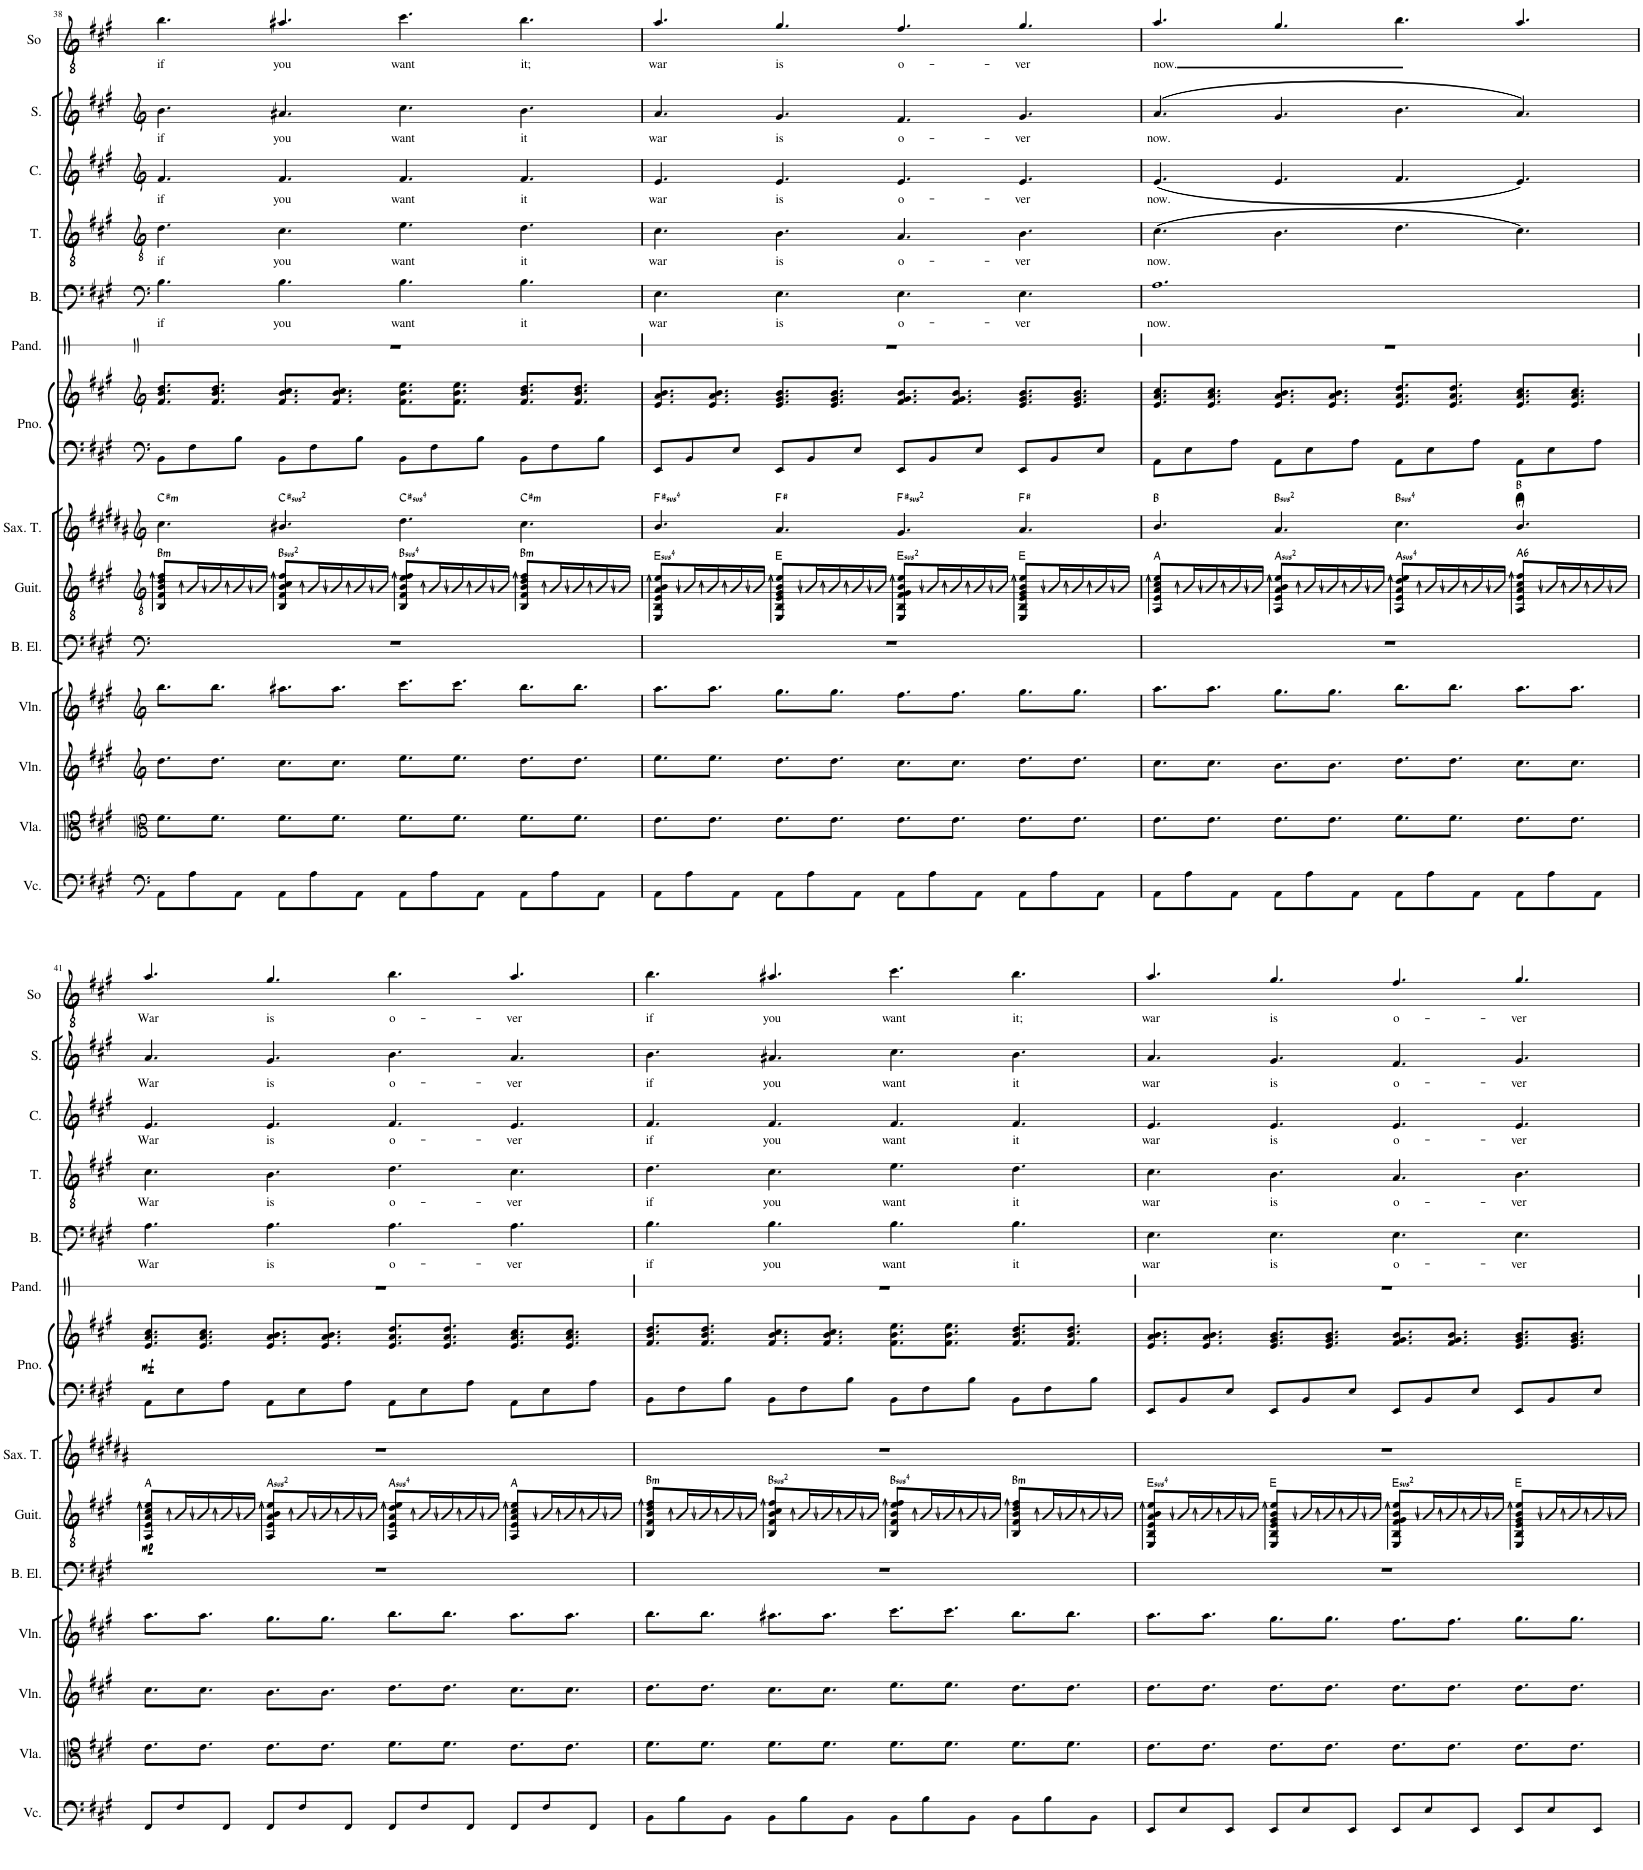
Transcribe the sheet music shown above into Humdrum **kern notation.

**kern	**kern	**kern	**kern	**kern	**kern	**dynam	**harte	**kern	**harte	**kern	**harte	**kern	**kern	**dynam	**kern	**kern	**text	**kern	**text	**kern	**text	**kern	**text	**kern	**text
*part15	*part14	*part13	*part12	*part11	*part10	*part10	*part10	*part9	*part9	*part8	*part8	*part7	*part7	*part7	*part6	*part5	*part5	*part4	*part4	*part3	*part3	*part2	*part2	*part1	*part1
*staff16	*staff15	*staff14	*staff13	*staff12	*staff11	*staff11	*	*staff10	*	*staff9	*	*staff8	*staff7	*staff7/8	*staff6	*staff5	*staff5	*staff4	*staff4	*staff3	*staff3	*staff2	*staff2	*staff1	*staff1
*I"Violoncel	*I"Viola	*I"Violí	*I"Violí	*I"Baix elèctric	*I"Guitarra acústica	*	*	*I"Saxòfon Tenor	*	*I"Saxòfon Contralt	*	*I"Piano	*	*	*I"Pandereta	*I"Baix	*	*I"Tenor	*	*I"Contralt	*	*I"Soprano	*	*I"Solo	*
*I'Vc.	*I'Vla.	*	*	*I'B. El.	*I'Guit.	*	*	*I'Sax. T.	*	*I'Sax. Contr.	*	*I'Pno.	*	*	*I'Pand.	*I'B.	*	*I'T.	*	*I'C.	*	*I'S.	*	*I'So	*
!!LO:PB:g=z
*clefF4	*clefC3	*clefG2	*clefG2	*clefF4	*clefGv2	*	*	*clefG2	*	*clefG2	*	*clefF4	*clefG2	*	*clefX	*clefF4	*	*clefGv2	*	*clefG2	*	*clefG2	*	*clefGv2	*
*	*	*	*	*ITrd7c12	*	*	*	*ITrd8c14	*	*ITrd5c9	*	*	*	*	*	*	*	*	*	*	*	*	*	*	*
*k[f#c#g#]	*k[f#c#g#]	*k[f#c#g#]	*k[f#c#g#]	*k[f#c#g#]	*k[f#c#g#]	*	*	*k[f#c#g#d#a#]	*	*k[f#c#g#d#a#e#]	*	*k[f#c#g#]	*k[f#c#g#]	*	*k[]	*k[f#c#g#]	*	*k[f#c#g#]	*	*k[f#c#g#]	*	*k[f#c#g#]	*	*k[f#c#g#]	*
*M12/8	*M12/8	*M12/8	*M12/8	*M12/8	*M12/8	*	*	*M12/8	*	*M12/8	*	*M12/8	*M12/8	*	*M12/8	*M12/8	*	*M12/8	*	*M12/8	*	*M12/8	*	*M12/8	*
=38	=38	=38	=38	=38	=38	=38	=38	=38	=38	=38	=38	=38	=38	=38	=38	=38	=38	=38	=38	=38	=38	=38	=38	=38	=38
!	!	!	!	!	!	!	!LO:H:kt=m	!	!LO:H:kt=m	!	!LO:H:kt=m	!	!	!	!	!	!LO:LY:b	!	!LO:LY:b	!	!LO:LY:b	!	!LO:LY:b	!	!LO:LY:b
8AA\L	8.f#\L	8.dd\L	8.bb\L	1.r	8BB/ 8F#/ 8B/ 8d/ 8f#/L	.	B:min	4.cc#\	C#:min	4.g#	G#:min	8BB\L	8.f#/ 8.b/ 8.dd/L	.	1.r	4.B\	if	4.d\	if	4.f#/	if	4.b\	if	4.b\	if
8A\	.	.	.	.	16BB/ 16F#/ 16B/ 16d/ 16f#/L	.	.	.	.	.	.	8F#\	.	.	.	.	.	.	.	.	.	.	.	.	.
.	8.f#\J	8.dd\J	8.bb\J	.	16BB/ 16F#/ 16B/ 16d/ 16f#/	.	.	.	.	.	.	.	8.f#/ 8.b/ 8.dd/J	.	.	.	.	.	.	.	.	.	.	.	.
8AA\J	.	.	.	.	16BB/ 16F#/ 16B/ 16d/ 16f#/	.	.	.	.	.	.	8B\J	.	.	.	.	.	.	.	.	.	.	.	.	.
.	.	.	.	.	16BB/ 16F#/ 16B/ 16d/ 16f#/JJ	.	.	.	.	.	.	.	.	.	.	.	.	.	.	.	.	.	.	.	.
!	!	!	!	!	!	!	!LO:H:kt=2	!	!LO:H:kt=2	!	!LO:H:kt=2	!	!	!	!	!	!LO:LY:b	!	!LO:LY:b	!	!LO:LY:b	!	!LO:LY:b	!	!LO:LY:b
8AA\L	8.f#\L	8.cc#\L	8.aa#X\L	.	8BB/ 8F#/ 8B/ 8c#/ 8f#/L	.	B:(1,2,5)	4.b#X/	C#:(1,2,5)	4.f##X	G#:(1,2,5)	8BB\L	8.f#/ 8.b/ 8.cc#/L	.	.	4.B\	you	4.c#\	you	4.f#/	you	4.a#X/	you	4.a#X/	you
8A\	.	.	.	.	16BB/ 16F#/ 16B/ 16c#/ 16f#/L	.	.	.	.	.	.	8F#\	.	.	.	.	.	.	.	.	.	.	.	.	.
.	8.f#\J	8.cc#\J	8.aa#\J	.	16BB/ 16F#/ 16B/ 16c#/ 16f#/	.	.	.	.	.	.	.	8.f#/ 8.b/ 8.cc#/J	.	.	.	.	.	.	.	.	.	.	.	.
8AA\J	.	.	.	.	16BB/ 16F#/ 16B/ 16c#/ 16f#/	.	.	.	.	.	.	8B\J	.	.	.	.	.	.	.	.	.	.	.	.	.
.	.	.	.	.	16BB/ 16F#/ 16B/ 16c#/ 16f#/JJ	.	.	.	.	.	.	.	.	.	.	.	.	.	.	.	.	.	.	.	.
!	!	!	!	!	!	!	!LO:H:kt=4	!	!LO:H:kt=4	!	!LO:H:kt=4	!	!	!	!	!	!LO:LY:b	!	!LO:LY:b	!	!LO:LY:b	!	!LO:LY:b	!	!LO:LY:b
8AA\L	8.f#\L	8.ee\L	8.ccc#\L	.	8BB/ 8F#/ 8B/ 8e/ 8f#/L	.	B:sus4	4.dd#\	C#:sus4	4.a#	G#:sus4	8BB\L	8.f#\ 8.b\ 8.ee\L	.	.	4.B\	want	4.e\	want	4.f#/	want	4.cc#\	want	4.cc#\	want
8A\	.	.	.	.	16BB/ 16F#/ 16B/ 16e/ 16f#/L	.	.	.	.	.	.	8F#\	.	.	.	.	.	.	.	.	.	.	.	.	.
.	8.f#\J	8.ee\J	8.ccc#\J	.	16BB/ 16F#/ 16B/ 16e/ 16f#/	.	.	.	.	.	.	.	8.f#\ 8.b\ 8.ee\J	.	.	.	.	.	.	.	.	.	.	.	.
8AA\J	.	.	.	.	16BB/ 16F#/ 16B/ 16e/ 16f#/	.	.	.	.	.	.	8B\J	.	.	.	.	.	.	.	.	.	.	.	.	.
.	.	.	.	.	16BB/ 16F#/ 16B/ 16e/ 16f#/JJ	.	.	.	.	.	.	.	.	.	.	.	.	.	.	.	.	.	.	.	.
!	!	!	!	!	!	!	!LO:H:kt=m	!	!LO:H:kt=m	!	!LO:H:kt=m	!	!	!	!	!	!LO:LY:b	!	!LO:LY:b	!	!LO:LY:b	!	!LO:LY:b	!	!LO:LY:b
8AA\L	8.f#\L	8.dd\L	8.bb\L	.	8BB/ 8F#/ 8B/ 8d/ 8f#/L	.	B:min	4.cc#\	C#:min	4.g#	G#:min	8BB\L	8.f#/ 8.b/ 8.dd/L	.	.	4.B\	it	4.d\	it	4.f#/	it	4.b\	it	4.b\	it;
8A\	.	.	.	.	16BB/ 16F#/ 16B/ 16d/ 16f#/L	.	.	.	.	.	.	8F#\	.	.	.	.	.	.	.	.	.	.	.	.	.
.	8.f#\J	8.dd\J	8.bb\J	.	16BB/ 16F#/ 16B/ 16d/ 16f#/	.	.	.	.	.	.	.	8.f#/ 8.b/ 8.dd/J	.	.	.	.	.	.	.	.	.	.	.	.
8AA\J	.	.	.	.	16BB/ 16F#/ 16B/ 16d/ 16f#/	.	.	.	.	.	.	8B\J	.	.	.	.	.	.	.	.	.	.	.	.	.
.	.	.	.	.	16BB/ 16F#/ 16B/ 16d/ 16f#/JJ	.	.	.	.	.	.	.	.	.	.	.	.	.	.	.	.	.	.	.	.
=39	=39	=39	=39	=39	=39	=39	=39	=39	=39	=39	=39	=39	=39	=39	=39	=39	=39	=39	=39	=39	=39	=39	=39	=39	=39
!	!	!	!	!	!	!	!LO:H:kt=4	!	!LO:H:kt=4	!	!LO:H:kt=4	!	!	!	!	!	!LO:LY:b	!	!LO:LY:b	!	!LO:LY:b	!	!LO:LY:b	!	!LO:LY:b
8AA\L	8.e\L	8.ee\L	8.aa\L	1.r	8EE/ 8BB/ 8E/ 8A/ 8B/ 8e/L	.	E:sus4	4.b/	F#:sus4	4.f#	C#:sus4	8EE/L	8.e/ 8.a/ 8.b/L	.	1.r	4.E\	war	4.c#\	war	4.e/	war	4.a/	war	4.a/	war
8A\	.	.	.	.	16AA/ 16E/ 16A/ 16c#/ 16e/L	.	.	.	.	.	.	8BB/	.	.	.	.	.	.	.	.	.	.	.	.	.
.	8.e\J	8.ee\J	8.aa\J	.	16AA/ 16E/ 16A/ 16c#/ 16e/	.	.	.	.	.	.	.	8.e/ 8.a/ 8.b/J	.	.	.	.	.	.	.	.	.	.	.	.
8AA\J	.	.	.	.	16AA/ 16E/ 16A/ 16c#/ 16e/	.	.	.	.	.	.	8E/J	.	.	.	.	.	.	.	.	.	.	.	.	.
.	.	.	.	.	16AA/ 16E/ 16A/ 16c#/ 16e/JJ	.	.	.	.	.	.	.	.	.	.	.	.	.	.	.	.	.	.	.	.
!	!	!	!	!	!	!	!	!	!	!	!	!	!	!	!	!	!LO:LY:b	!	!LO:LY:b	!	!LO:LY:b	!	!LO:LY:b	!	!LO:LY:b
8AA\L	8.e\L	8.dd\L	8.gg#\L	.	8EE/ 8BB/ 8E/ 8G#/ 8B/ 8e/L	.	E:maj	4.a#/	F#:maj	4.e#	C#:maj	8EE/L	8.e/ 8.g#/ 8.b/L	.	.	4.E\	is	4.B\	is	4.e/	is	4.g#/	is	4.g#/	is
8A\	.	.	.	.	16AA/ 16E/ 16A/ 16c#/ 16e/L	.	.	.	.	.	.	8BB/	.	.	.	.	.	.	.	.	.	.	.	.	.
.	8.e\J	8.dd\J	8.gg#\J	.	16AA/ 16E/ 16A/ 16c#/ 16e/	.	.	.	.	.	.	.	8.e/ 8.g#/ 8.b/J	.	.	.	.	.	.	.	.	.	.	.	.
8AA\J	.	.	.	.	16AA/ 16E/ 16A/ 16c#/ 16e/	.	.	.	.	.	.	8E/J	.	.	.	.	.	.	.	.	.	.	.	.	.
.	.	.	.	.	16AA/ 16E/ 16A/ 16c#/ 16e/JJ	.	.	.	.	.	.	.	.	.	.	.	.	.	.	.	.	.	.	.	.
!	!	!	!	!	!	!	!LO:H:kt=2	!	!LO:H:kt=2	!	!LO:H:kt=2	!	!	!	!	!	!LO:LY:b	!	!LO:LY:b	!	!LO:LY:b	!	!LO:LY:b	!	!LO:LY:b
8AA\L	8.e\L	8.cc#\L	8.ff#\L	.	8EE/ 8BB/ 8F#/ 8G#/ 8B/ 8e/L	.	E:(1,2,5)	4.g#/	F#:(1,2,5)	4.d#	C#:(1,2,5)	8EE/L	8.f#/ 8.g#/ 8.b/L	.	.	4.E\	o-	4.A/	o-	4.e/	o-	4.f#/	o-	4.f#/	o-
8A\	.	.	.	.	16AA/ 16E/ 16A/ 16c#/ 16e/L	.	.	.	.	.	.	8BB/	.	.	.	.	.	.	.	.	.	.	.	.	.
.	8.e\J	8.cc#\J	8.ff#\J	.	16AA/ 16E/ 16A/ 16c#/ 16e/	.	.	.	.	.	.	.	8.f#/ 8.g#/ 8.b/J	.	.	.	.	.	.	.	.	.	.	.	.
8AA\J	.	.	.	.	16AA/ 16E/ 16A/ 16c#/ 16e/	.	.	.	.	.	.	8E/J	.	.	.	.	.	.	.	.	.	.	.	.	.
.	.	.	.	.	16AA/ 16E/ 16A/ 16c#/ 16e/JJ	.	.	.	.	.	.	.	.	.	.	.	.	.	.	.	.	.	.	.	.
!	!	!	!	!	!	!	!	!	!	!	!	!	!	!	!	!	!LO:LY:b	!	!LO:LY:b	!	!LO:LY:b	!	!LO:LY:b	!	!LO:LY:b
8AA\L	8.e\L	8.dd\L	8.gg#\L	.	8EE/ 8BB/ 8E/ 8G#/ 8B/ 8e/L	.	E:maj	4.a#/	F#:maj	4.e#	C#:maj	8EE/L	8.e/ 8.g#/ 8.b/L	.	.	4.E\	-ver	4.B\	-ver	4.e/	-ver	4.g#/	-ver	4.g#/	-ver
8A\	.	.	.	.	16AA/ 16E/ 16A/ 16c#/ 16e/L	.	.	.	.	.	.	8BB/	.	.	.	.	.	.	.	.	.	.	.	.	.
.	8.e\J	8.dd\J	8.gg#\J	.	16AA/ 16E/ 16A/ 16c#/ 16e/	.	.	.	.	.	.	.	8.e/ 8.g#/ 8.b/J	.	.	.	.	.	.	.	.	.	.	.	.
8AA\J	.	.	.	.	16AA/ 16E/ 16A/ 16c#/ 16e/	.	.	.	.	.	.	8E/J	.	.	.	.	.	.	.	.	.	.	.	.	.
.	.	.	.	.	16AA/ 16E/ 16A/ 16c#/ 16e/JJ	.	.	.	.	.	.	.	.	.	.	.	.	.	.	.	.	.	.	.	.
=40	=40	=40	=40	=40	=40	=40	=40	=40	=40	=40	=40	=40	=40	=40	=40	=40	=40	=40	=40	=40	=40	=40	=40	=40	=40
!	!	!	!	!	!	!	!	!	!	!	!	!	!	!	!	!	!LO:LY:b	!	!LO:LY:b	!	!LO:LY:b	!	!LO:LY:b	!	!LO:LY:b
8AA\L	8.e\L	8.cc#\L	8.aa\L	1.r	8AA/ 8E/ 8A/ 8c#/ 8e/L	.	A:maj	4.b/	B:maj	4.f#	F#:maj	8AA\L	8.e/ 8.a/ 8.cc#/L	.	1.r	1.A	now.	(4.c#\	now.	(4.e/	now.	(4.a/	now.	4.a/	now.
8A\	.	.	.	.	16AA/ 16E/ 16A/ 16c#/ 16e/L	.	.	.	.	.	.	8E\	.	.	.	.	.	.	.	.	.	.	.	.	.
.	8.e\J	8.cc#\J	8.aa\J	.	16AA/ 16E/ 16A/ 16c#/ 16e/	.	.	.	.	.	.	.	8.e/ 8.a/ 8.cc#/J	.	.	.	.	.	.	.	.	.	.	.	.
8AA\J	.	.	.	.	16AA/ 16E/ 16A/ 16c#/ 16e/	.	.	.	.	.	.	8A\J	.	.	.	.	.	.	.	.	.	.	.	.	.
.	.	.	.	.	16AA/ 16E/ 16A/ 16c#/ 16e/JJ	.	.	.	.	.	.	.	.	.	.	.	.	.	.	.	.	.	.	.	.
!	!	!	!	!	!	!	!LO:H:kt=2	!	!LO:H:kt=2	!	!LO:H:kt=2	!	!	!	!	!	!	!	!	!	!	!	!	!	!
8AA\L	8.e\L	8.b\L	8.gg#\L	.	8AA/ 8E/ 8A/ 8B/ 8e/L	.	A:(1,2,5)	4.a#/	B:(1,2,5)	4.e#	F#:(1,2,5)	8AA\L	8.e/ 8.a/ 8.b/L	.	.	.	.	4.B\	.	4.e/	.	4.g#/	.	4.g#/	.
8A\	.	.	.	.	16AA/ 16E/ 16A/ 16B/ 16e/L	.	.	.	.	.	.	8E\	.	.	.	.	.	.	.	.	.	.	.	.	.
.	8.e\J	8.b\J	8.gg#\J	.	16AA/ 16E/ 16A/ 16B/ 16e/	.	.	.	.	.	.	.	8.e/ 8.a/ 8.b/J	.	.	.	.	.	.	.	.	.	.	.	.
8AA\J	.	.	.	.	16AA/ 16E/ 16A/ 16B/ 16e/	.	.	.	.	.	.	8A\J	.	.	.	.	.	.	.	.	.	.	.	.	.
.	.	.	.	.	16AA/ 16E/ 16A/ 16B/ 16e/JJ	.	.	.	.	.	.	.	.	.	.	.	.	.	.	.	.	.	.	.	.
!	!	!	!	!	!	!	!LO:H:kt=4	!	!LO:H:kt=4	!	!LO:H:kt=4	!	!	!	!	!	!	!	!	!	!	!	!	!	!
8AA\L	8.f#\L	8.dd\L	8.bb\L	.	8AA/ 8E/ 8A/ 8d/ 8e/L	.	A:sus4	4.cc#\	B:sus4	4.g#	F#:sus4	8AA\L	8.e/ 8.a/ 8.dd/L	.	.	.	.	4.d\	.	4.f#/	.	4.b\	.	4.b\	.
8A\	.	.	.	.	16AA/ 16E/ 16A/ 16d/ 16e/L	.	.	.	.	.	.	8E\	.	.	.	.	.	.	.	.	.	.	.	.	.
.	8.f#\J	8.dd\J	8.bb\J	.	16AA/ 16E/ 16A/ 16d/ 16e/	.	.	.	.	.	.	.	8.e/ 8.a/ 8.dd/J	.	.	.	.	.	.	.	.	.	.	.	.
8AA\J	.	.	.	.	16AA/ 16E/ 16A/ 16d/ 16e/	.	.	.	.	.	.	8A\J	.	.	.	.	.	.	.	.	.	.	.	.	.
.	.	.	.	.	16AA/ 16E/ 16A/ 16d/ 16e/JJ	.	.	.	.	.	.	.	.	.	.	.	.	.	.	.	.	.	.	.	.
!	!	!	!	!	!	!	!LO:H:kt=6	!	!	!	!	!	!	!	!	!	!	!	!	!	!	!	!	!	!
8AA\L	8.e\L	8.cc#\L	8.aa\L	.	8AA/ 8E/ 8A/ 8c#/ 8f#/L	.	A:maj6	4.b;</	B:maj	4.f#;<	F#:maj	8AA\L	8.e/ 8.a/ 8.cc#/L	.	.	.	.	4.c#\)	.	4.e/)	.	4.a/)	.	4.a/	.
8A\	.	.	.	.	16AA/ 16E/ 16A/ 16c#/ 16e/L	.	.	.	.	.	.	8E\	.	.	.	.	.	.	.	.	.	.	.	.	.
.	8.e\J	8.cc#\J	8.aa\J	.	16AA/ 16E/ 16A/ 16c#/ 16e/	.	.	.	.	.	.	.	8.e/ 8.a/ 8.cc#/J	.	.	.	.	.	.	.	.	.	.	.	.
8AA\J	.	.	.	.	16AA/ 16E/ 16A/ 16c#/ 16e/	.	.	.	.	.	.	8A\J	.	.	.	.	.	.	.	.	.	.	.	.	.
.	.	.	.	.	16AA/ 16E/ 16A/ 16c#/ 16e/JJ	.	.	.	.	.	.	.	.	.	.	.	.	.	.	.	.	.	.	.	.
!!LO:LB:g=z
=41	=41	=41	=41	=41	=41	=41	=41	=41	=41	=41	=41	=41	=41	=41	=41	=41	=41	=41	=41	=41	=41	=41	=41	=41	=41
!	!	!	!	!	!	!LO:DY:b	!	!	!	!	!	!	!	!	!	!	!LO:LY:b	!	!LO:LY:b	!	!LO:LY:b	!	!LO:LY:b	!	!LO:LY:b
!	!	!	!	!	!	!LO:DY:n=1:b	!	!	!	!	!	!	!	!LO:DY:b	!	!	!	!	!	!	!	!	!	!	!
!	!	!	!	!	!	!	!	!	!	!	!	!	!	!LO:DY:n=1:b	!	!	!	!	!	!	!	!	!	!	!
8FF#/L	8.e\L	8.cc#\L	8.aa\L	1.r	8AA/ 8E/ 8A/ 8c#/ 8e/L	mp mp	A:maj	1.r	.	1.r	.	8AA\L	8.e/ 8.a/ 8.cc#/L	mf mf	1.r	4.A\	War	4.c#\	War	4.e/	War	4.a/	War	4.a/	War
8F#/	.	.	.	.	16AA/ 16E/ 16A/ 16c#/ 16e/L	.	.	.	.	.	.	8E\	.	.	.	.	.	.	.	.	.	.	.	.	.
.	8.e\J	8.cc#\J	8.aa\J	.	16AA/ 16E/ 16A/ 16c#/ 16e/	.	.	.	.	.	.	.	8.e/ 8.a/ 8.cc#/J	.	.	.	.	.	.	.	.	.	.	.	.
8FF#/J	.	.	.	.	16AA/ 16E/ 16A/ 16c#/ 16e/	.	.	.	.	.	.	8A\J	.	.	.	.	.	.	.	.	.	.	.	.	.
.	.	.	.	.	16AA/ 16E/ 16A/ 16c#/ 16e/JJ	.	.	.	.	.	.	.	.	.	.	.	.	.	.	.	.	.	.	.	.
!	!	!	!	!	!	!	!LO:H:kt=2	!	!	!	!	!	!	!	!	!	!LO:LY:b	!	!LO:LY:b	!	!LO:LY:b	!	!LO:LY:b	!	!LO:LY:b
8FF#/L	8.e\L	8.b\L	8.gg#\L	.	8AA/ 8E/ 8A/ 8B/ 8e/L	.	A:(1,2,5)	.	.	.	.	8AA\L	8.e/ 8.a/ 8.b/L	.	.	4.A\	is	4.B\	is	4.e/	is	4.g#/	is	4.g#/	is
8F#/	.	.	.	.	16AA/ 16E/ 16A/ 16B/ 16e/L	.	.	.	.	.	.	8E\	.	.	.	.	.	.	.	.	.	.	.	.	.
.	8.e\J	8.b\J	8.gg#\J	.	16AA/ 16E/ 16A/ 16B/ 16e/	.	.	.	.	.	.	.	8.e/ 8.a/ 8.b/J	.	.	.	.	.	.	.	.	.	.	.	.
8FF#/J	.	.	.	.	16AA/ 16E/ 16A/ 16B/ 16e/	.	.	.	.	.	.	8A\J	.	.	.	.	.	.	.	.	.	.	.	.	.
.	.	.	.	.	16AA/ 16E/ 16A/ 16B/ 16e/JJ	.	.	.	.	.	.	.	.	.	.	.	.	.	.	.	.	.	.	.	.
!	!	!	!	!	!	!	!LO:H:kt=4	!	!	!	!	!	!	!	!	!	!LO:LY:b	!	!LO:LY:b	!	!LO:LY:b	!	!LO:LY:b	!	!LO:LY:b
8FF#/L	8.f#\L	8.dd\L	8.bb\L	.	8AA/ 8E/ 8A/ 8d/ 8e/L	.	A:sus4	.	.	.	.	8AA\L	8.e/ 8.a/ 8.dd/L	.	.	4.A\	o-	4.d\	o-	4.f#/	o-	4.b\	o-	4.b\	o-
8F#/	.	.	.	.	16AA/ 16E/ 16A/ 16d/ 16e/L	.	.	.	.	.	.	8E\	.	.	.	.	.	.	.	.	.	.	.	.	.
.	8.f#\J	8.dd\J	8.bb\J	.	16AA/ 16E/ 16A/ 16d/ 16e/	.	.	.	.	.	.	.	8.e/ 8.a/ 8.dd/J	.	.	.	.	.	.	.	.	.	.	.	.
8FF#/J	.	.	.	.	16AA/ 16E/ 16A/ 16d/ 16e/	.	.	.	.	.	.	8A\J	.	.	.	.	.	.	.	.	.	.	.	.	.
.	.	.	.	.	16AA/ 16E/ 16A/ 16d/ 16e/JJ	.	.	.	.	.	.	.	.	.	.	.	.	.	.	.	.	.	.	.	.
!	!	!	!	!	!	!	!	!	!	!	!	!	!	!	!	!	!LO:LY:b	!	!LO:LY:b	!	!LO:LY:b	!	!LO:LY:b	!	!LO:LY:b
8FF#/L	8.e\L	8.cc#\L	8.aa\L	.	8AA/ 8E/ 8A/ 8c#/ 8e/L	.	A:maj	.	.	.	.	8AA\L	8.e/ 8.a/ 8.cc#/L	.	.	4.A\	-ver	4.c#\	-ver	4.e/	-ver	4.a/	-ver	4.a/	-ver
8F#/	.	.	.	.	16AA/ 16E/ 16A/ 16c#/ 16e/L	.	.	.	.	.	.	8E\	.	.	.	.	.	.	.	.	.	.	.	.	.
.	8.e\J	8.cc#\J	8.aa\J	.	16AA/ 16E/ 16A/ 16c#/ 16e/	.	.	.	.	.	.	.	8.e/ 8.a/ 8.cc#/J	.	.	.	.	.	.	.	.	.	.	.	.
8FF#/J	.	.	.	.	16AA/ 16E/ 16A/ 16c#/ 16e/	.	.	.	.	.	.	8A\J	.	.	.	.	.	.	.	.	.	.	.	.	.
.	.	.	.	.	16AA/ 16E/ 16A/ 16c#/ 16e/JJ	.	.	.	.	.	.	.	.	.	.	.	.	.	.	.	.	.	.	.	.
=42	=42	=42	=42	=42	=42	=42	=42	=42	=42	=42	=42	=42	=42	=42	=42	=42	=42	=42	=42	=42	=42	=42	=42	=42	=42
!	!	!	!	!	!	!	!LO:H:kt=m	!	!	!	!	!	!	!	!	!	!LO:LY:b	!	!LO:LY:b	!	!LO:LY:b	!	!LO:LY:b	!	!LO:LY:b
8BB\L	8.f#\L	8.dd\L	8.bb\L	1.r	8BB/ 8F#/ 8B/ 8d/ 8f#/L	.	B:min	1.r	.	1.r	.	8BB\L	8.f#/ 8.b/ 8.dd/L	.	1.r	4.B\	if	4.d\	if	4.f#/	if	4.b\	if	4.b\	if
8B\	.	.	.	.	16BB/ 16F#/ 16B/ 16d/ 16f#/L	.	.	.	.	.	.	8F#\	.	.	.	.	.	.	.	.	.	.	.	.	.
.	8.f#\J	8.dd\J	8.bb\J	.	16BB/ 16F#/ 16B/ 16d/ 16f#/	.	.	.	.	.	.	.	8.f#/ 8.b/ 8.dd/J	.	.	.	.	.	.	.	.	.	.	.	.
8BB\J	.	.	.	.	16BB/ 16F#/ 16B/ 16d/ 16f#/	.	.	.	.	.	.	8B\J	.	.	.	.	.	.	.	.	.	.	.	.	.
.	.	.	.	.	16BB/ 16F#/ 16B/ 16d/ 16f#/JJ	.	.	.	.	.	.	.	.	.	.	.	.	.	.	.	.	.	.	.	.
!	!	!	!	!	!	!	!LO:H:kt=2	!	!	!	!	!	!	!	!	!	!LO:LY:b	!	!LO:LY:b	!	!LO:LY:b	!	!LO:LY:b	!	!LO:LY:b
8BB\L	8.f#\L	8.cc#\L	8.aa#X\L	.	8BB/ 8F#/ 8B/ 8c#/ 8f#/L	.	B:(1,2,5)	.	.	.	.	8BB\L	8.f#/ 8.b/ 8.cc#/L	.	.	4.B\	you	4.c#\	you	4.f#/	you	4.a#X/	you	4.a#X/	you
8B\	.	.	.	.	16BB/ 16F#/ 16B/ 16c#/ 16f#/L	.	.	.	.	.	.	8F#\	.	.	.	.	.	.	.	.	.	.	.	.	.
.	8.f#\J	8.cc#\J	8.aa#\J	.	16BB/ 16F#/ 16B/ 16c#/ 16f#/	.	.	.	.	.	.	.	8.f#/ 8.b/ 8.cc#/J	.	.	.	.	.	.	.	.	.	.	.	.
8BB\J	.	.	.	.	16BB/ 16F#/ 16B/ 16c#/ 16f#/	.	.	.	.	.	.	8B\J	.	.	.	.	.	.	.	.	.	.	.	.	.
.	.	.	.	.	16BB/ 16F#/ 16B/ 16c#/ 16f#/JJ	.	.	.	.	.	.	.	.	.	.	.	.	.	.	.	.	.	.	.	.
!	!	!	!	!	!	!	!LO:H:kt=4	!	!	!	!	!	!	!	!	!	!LO:LY:b	!	!LO:LY:b	!	!LO:LY:b	!	!LO:LY:b	!	!LO:LY:b
8BB\L	8.f#\L	8.ee\L	8.ccc#\L	.	8BB/ 8F#/ 8B/ 8e/ 8f#/L	.	B:sus4	.	.	.	.	8BB\L	8.f#\ 8.b\ 8.ee\L	.	.	4.B\	want	4.e\	want	4.f#/	want	4.cc#\	want	4.cc#\	want
8B\	.	.	.	.	16BB/ 16F#/ 16B/ 16e/ 16f#/L	.	.	.	.	.	.	8F#\	.	.	.	.	.	.	.	.	.	.	.	.	.
.	8.f#\J	8.ee\J	8.ccc#\J	.	16BB/ 16F#/ 16B/ 16e/ 16f#/	.	.	.	.	.	.	.	8.f#\ 8.b\ 8.ee\J	.	.	.	.	.	.	.	.	.	.	.	.
8BB\J	.	.	.	.	16BB/ 16F#/ 16B/ 16e/ 16f#/	.	.	.	.	.	.	8B\J	.	.	.	.	.	.	.	.	.	.	.	.	.
.	.	.	.	.	16BB/ 16F#/ 16B/ 16e/ 16f#/JJ	.	.	.	.	.	.	.	.	.	.	.	.	.	.	.	.	.	.	.	.
!	!	!	!	!	!	!	!LO:H:kt=m	!	!	!	!	!	!	!	!	!	!LO:LY:b	!	!LO:LY:b	!	!LO:LY:b	!	!LO:LY:b	!	!LO:LY:b
8BB\L	8.f#\L	8.dd\L	8.bb\L	.	8BB/ 8F#/ 8B/ 8d/ 8f#/L	.	B:min	.	.	.	.	8BB\L	8.f#/ 8.b/ 8.dd/L	.	.	4.B\	it	4.d\	it	4.f#/	it	4.b\	it	4.b\	it;
8B\	.	.	.	.	16BB/ 16F#/ 16B/ 16d/ 16f#/L	.	.	.	.	.	.	8F#\	.	.	.	.	.	.	.	.	.	.	.	.	.
.	8.f#\J	8.dd\J	8.bb\J	.	16BB/ 16F#/ 16B/ 16d/ 16f#/	.	.	.	.	.	.	.	8.f#/ 8.b/ 8.dd/J	.	.	.	.	.	.	.	.	.	.	.	.
8BB\J	.	.	.	.	16BB/ 16F#/ 16B/ 16d/ 16f#/	.	.	.	.	.	.	8B\J	.	.	.	.	.	.	.	.	.	.	.	.	.
.	.	.	.	.	16BB/ 16F#/ 16B/ 16d/ 16f#/JJ	.	.	.	.	.	.	.	.	.	.	.	.	.	.	.	.	.	.	.	.
=43	=43	=43	=43	=43	=43	=43	=43	=43	=43	=43	=43	=43	=43	=43	=43	=43	=43	=43	=43	=43	=43	=43	=43	=43	=43
!	!	!	!	!	!	!	!LO:H:kt=4	!	!	!	!	!	!	!	!	!	!LO:LY:b	!	!LO:LY:b	!	!LO:LY:b	!	!LO:LY:b	!	!LO:LY:b
8EE/L	8.e\L	8.dd\L	8.aa\L	1.r	8EE/ 8BB/ 8E/ 8A/ 8B/ 8e/L	.	E:sus4	1.r	.	1.r	.	8EE/L	8.e/ 8.a/ 8.b/L	.	1.r	4.E\	war	4.c#\	war	4.e/	war	4.a/	war	4.a/	war
8E/	.	.	.	.	16AA/ 16E/ 16A/ 16c#/ 16e/L	.	.	.	.	.	.	8BB/	.	.	.	.	.	.	.	.	.	.	.	.	.
.	8.e\J	8.dd\J	8.aa\J	.	16AA/ 16E/ 16A/ 16c#/ 16e/	.	.	.	.	.	.	.	8.e/ 8.a/ 8.b/J	.	.	.	.	.	.	.	.	.	.	.	.
8EE/J	.	.	.	.	16AA/ 16E/ 16A/ 16c#/ 16e/	.	.	.	.	.	.	8E/J	.	.	.	.	.	.	.	.	.	.	.	.	.
.	.	.	.	.	16AA/ 16E/ 16A/ 16c#/ 16e/JJ	.	.	.	.	.	.	.	.	.	.	.	.	.	.	.	.	.	.	.	.
!	!	!	!	!	!	!	!	!	!	!	!	!	!	!	!	!	!LO:LY:b	!	!LO:LY:b	!	!LO:LY:b	!	!LO:LY:b	!	!LO:LY:b
8EE/L	8.e\L	8.dd\L	8.gg#\L	.	8EE/ 8BB/ 8E/ 8G#/ 8B/ 8e/L	.	E:maj	.	.	.	.	8EE/L	8.e/ 8.g#/ 8.b/L	.	.	4.E\	is	4.B\	is	4.e/	is	4.g#/	is	4.g#/	is
8E/	.	.	.	.	16AA/ 16E/ 16A/ 16c#/ 16e/L	.	.	.	.	.	.	8BB/	.	.	.	.	.	.	.	.	.	.	.	.	.
.	8.e\J	8.dd\J	8.gg#\J	.	16AA/ 16E/ 16A/ 16c#/ 16e/	.	.	.	.	.	.	.	8.e/ 8.g#/ 8.b/J	.	.	.	.	.	.	.	.	.	.	.	.
8EE/J	.	.	.	.	16AA/ 16E/ 16A/ 16c#/ 16e/	.	.	.	.	.	.	8E/J	.	.	.	.	.	.	.	.	.	.	.	.	.
.	.	.	.	.	16AA/ 16E/ 16A/ 16c#/ 16e/JJ	.	.	.	.	.	.	.	.	.	.	.	.	.	.	.	.	.	.	.	.
!	!	!	!	!	!	!	!LO:H:kt=2	!	!	!	!	!	!	!	!	!	!LO:LY:b	!	!LO:LY:b	!	!LO:LY:b	!	!LO:LY:b	!	!LO:LY:b
8EE/L	8.e\L	8.dd\L	8.ff#\L	.	8EE/ 8BB/ 8F#/ 8G#/ 8B/ 8e/L	.	E:(1,2,5)	.	.	.	.	8EE/L	8.f#/ 8.g#/ 8.b/L	.	.	4.E\	o-	4.A/	o-	4.e/	o-	4.f#/	o-	4.f#/	o-
8E/	.	.	.	.	16AA/ 16E/ 16A/ 16c#/ 16e/L	.	.	.	.	.	.	8BB/	.	.	.	.	.	.	.	.	.	.	.	.	.
.	8.e\J	8.dd\J	8.ff#\J	.	16AA/ 16E/ 16A/ 16c#/ 16e/	.	.	.	.	.	.	.	8.f#/ 8.g#/ 8.b/J	.	.	.	.	.	.	.	.	.	.	.	.
8EE/J	.	.	.	.	16AA/ 16E/ 16A/ 16c#/ 16e/	.	.	.	.	.	.	8E/J	.	.	.	.	.	.	.	.	.	.	.	.	.
.	.	.	.	.	16AA/ 16E/ 16A/ 16c#/ 16e/JJ	.	.	.	.	.	.	.	.	.	.	.	.	.	.	.	.	.	.	.	.
!	!	!	!	!	!	!	!	!	!	!	!	!	!	!	!	!	!LO:LY:b	!	!LO:LY:b	!	!LO:LY:b	!	!LO:LY:b	!	!LO:LY:b
8EE/L	8.e\L	8.dd\L	8.gg#\L	.	8EE/ 8BB/ 8E/ 8G#/ 8B/ 8e/L	.	E:maj	.	.	.	.	8EE/L	8.e/ 8.g#/ 8.b/L	.	.	4.E\	-ver	4.B\	-ver	4.e/	-ver	4.g#/	-ver	4.g#/	-ver
8E/	.	.	.	.	16AA/ 16E/ 16A/ 16c#/ 16e/L	.	.	.	.	.	.	8BB/	.	.	.	.	.	.	.	.	.	.	.	.	.
.	8.e\J	8.dd\J	8.gg#\J	.	16AA/ 16E/ 16A/ 16c#/ 16e/	.	.	.	.	.	.	.	8.e/ 8.g#/ 8.b/J	.	.	.	.	.	.	.	.	.	.	.	.
8EE/J	.	.	.	.	16AA/ 16E/ 16A/ 16c#/ 16e/	.	.	.	.	.	.	8E/J	.	.	.	.	.	.	.	.	.	.	.	.	.
.	.	.	.	.	16AA/ 16E/ 16A/ 16c#/ 16e/JJ	.	.	.	.	.	.	.	.	.	.	.	.	.	.	.	.	.	.	.	.
=	=	=	=	=	=	=	=	=	=	=	=	=	=	=	=	=	=	=	=	=	=	=	=	=	=
*-	*-	*-	*-	*-	*-	*-	*-	*-	*-	*-	*-	*-	*-	*-	*-	*-	*-	*-	*-	*-	*-	*-	*-	*-	*-
